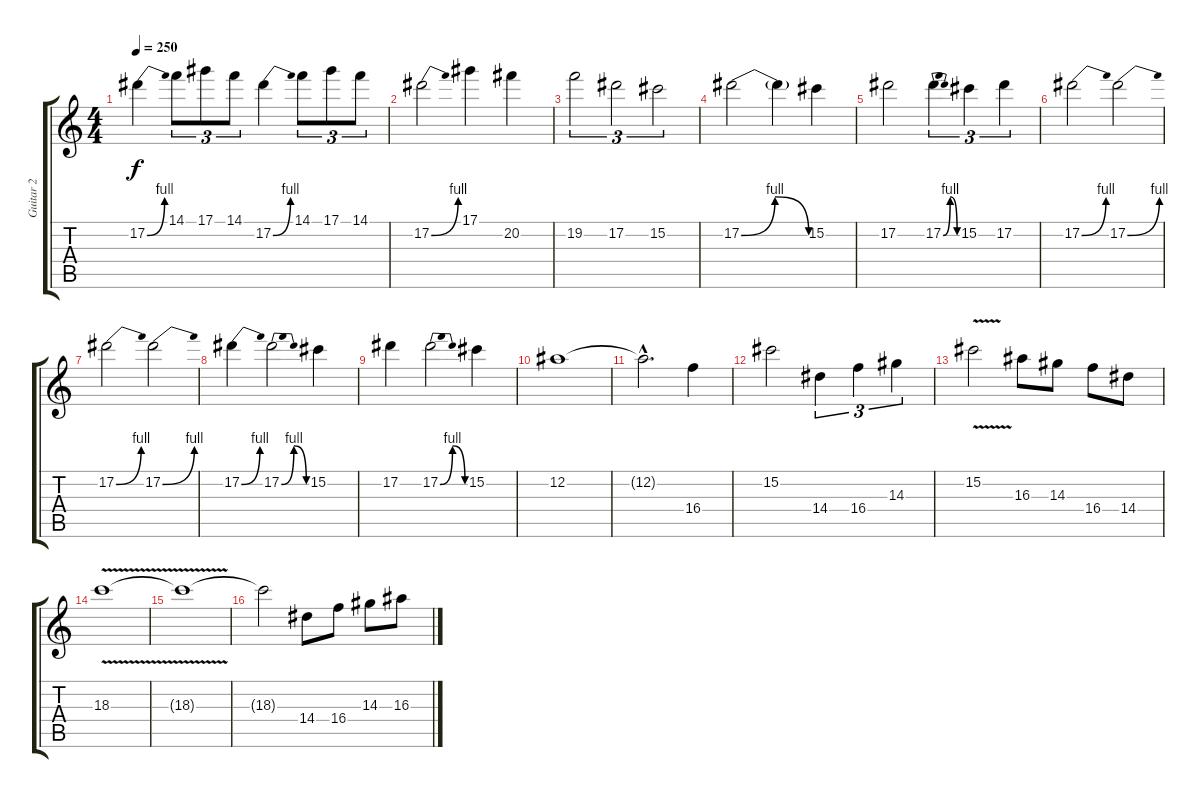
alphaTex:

\track ("Guitar 2" "Guitar 2") {instrument distortionguitar}
\staff {score tabs}
\tuning (Eb4 Bb3 Gb3 Db3 Ab2 Eb2) {hide}
\ts (4 4)
\tempo 250
\clef g2
\ks c
17.2{be (bend 0 0 60 4)}.4{dy f} 14.1.8{tu (3 2)} 17.1.8{tu (3 2)} 14.1.8{tu (3 2)} 17.2{be (bend 0 0 60 4)}.4 14.1.8{tu (3 2)} 17.1.8{tu (3 2)} 14.1.8{tu (3 2)} |
17.2{be (bend 0 0 60 4)}.2 17.1.4 20.2.4 |
19.2.2{tu (3 2)} 17.2.2{tu (3 2)} 15.2.2{tu (3 2)} |
17.2{be (bendrelease 0 0 15 4 45 4 60 0)}.2 17.2{t}.4 15.2.4 |
17.2.2 17.2{be (bendrelease 0 0 34 4 34 4 60 0)}.4{tu (3 2)} 15.2.4{tu (3 2)} 17.2.4{tu (3 2)} |
17.2{be (bend 0 0 60 4)}.2 17.2{be (bend 0 0 60 4)}.2 |
17.2{be (bend 0 0 60 4)}.2 17.2{be (bend 0 0 60 4)}.2 |
17.2{be (bend 0 0 60 4)}.4 17.2{be (bendrelease 0 0 36 4 36 4 60 0)}.2 15.2.4 |
17.2.4 17.2{be (bendrelease 0 0 35 4 35 4 60 0)}.2 15.2.4 |
12.2.1 |
12.2{hac t}.2{d} 16.4.4 |
15.2.2 14.4.4{tu (3 2)} 16.4.4{tu (3 2)} 14.3.4{tu (3 2)} |
15.2{v}.2 16.3.8 14.3.8 16.4.8 14.4.8 |
18.3{v}.1 |
18.3{t}.1 |
18.3{t}.2 14.4.8 16.4.8 14.3.8 16.3.8
